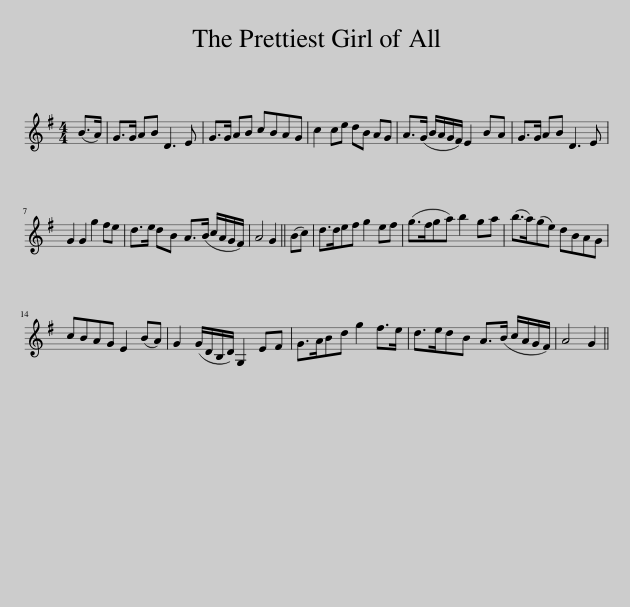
X:1
L:1/8
M:4/4
I:linebreak $
K:G
V:1 treble
V:1
 (B>A) | G>G AB D3 E | G>G AB cBAG | c2 ce dB AG | A>(G B/A/G/F/) E2 BA | %5
 G>G AB D3 E |$ G2 G2 g2 fe | d>e dB A>(B c/A/G/F/) | A4 G2 || (Bc) | %10
 d>def g2 ef | (g>fga) b2 ga | (b>a)(ge) dBAG |$ cBAG E2 (BA) | G2 (G/D/B,/D/) G,2 EF | %15
 G>ABd g2 f>e | d>edB A>(B c/A/G/F/) | A4 G2 || %18
